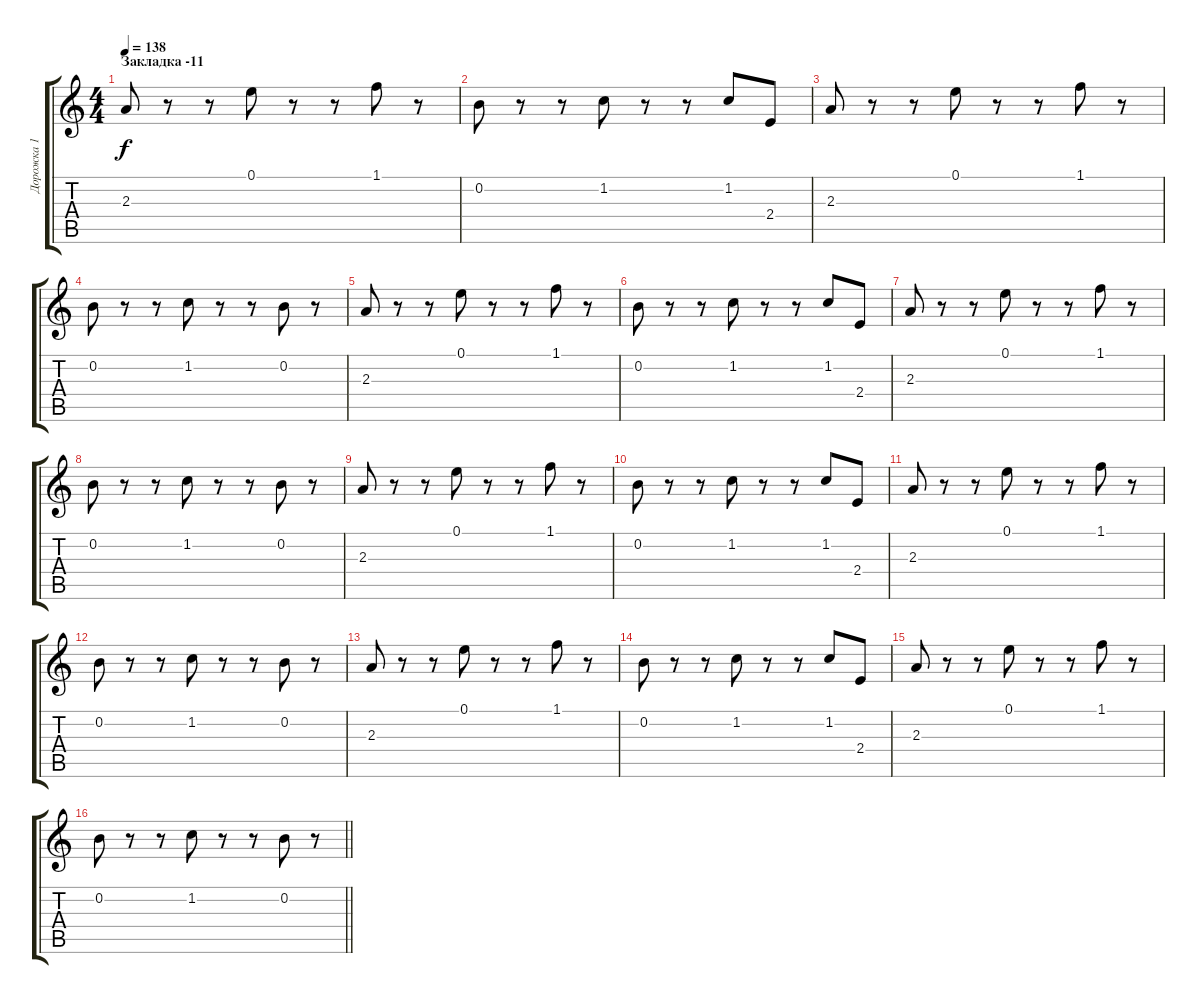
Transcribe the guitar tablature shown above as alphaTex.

\track ("Дорожка 1" "Дорожка 1") {instrument distortionguitar}
\staff {score tabs}
\tuning (E4 B3 G3 D3 A2 E2) {hide}
\ts (4 4)
\section ("" "Закладка -11")
\tempo 138
\clef g2
\ks c
2.3.8{dy f} r.8 r.8 0.1.8 r.8 r.8 1.1.8 r.8 |
0.2.8 r.8 r.8 1.2.8 r.8 r.8 1.2.8 2.4.8 |
2.3.8 r.8 r.8 0.1.8 r.8 r.8 1.1.8 r.8 |
0.2.8 r.8 r.8 1.2.8 r.8 r.8 0.2.8 r.8 |
2.3.8 r.8 r.8 0.1.8 r.8 r.8 1.1.8 r.8 |
0.2.8 r.8 r.8 1.2.8 r.8 r.8 1.2.8 2.4.8 |
2.3.8 r.8 r.8 0.1.8 r.8 r.8 1.1.8 r.8 |
0.2.8 r.8 r.8 1.2.8 r.8 r.8 0.2.8 r.8 |
2.3.8 r.8 r.8 0.1.8 r.8 r.8 1.1.8 r.8 |
0.2.8 r.8 r.8 1.2.8 r.8 r.8 1.2.8 2.4.8 |
2.3.8 r.8 r.8 0.1.8 r.8 r.8 1.1.8 r.8 |
0.2.8 r.8 r.8 1.2.8 r.8 r.8 0.2.8 r.8 |
2.3.8 r.8 r.8 0.1.8 r.8 r.8 1.1.8 r.8 |
0.2.8 r.8 r.8 1.2.8 r.8 r.8 1.2.8 2.4.8 |
2.3.8 r.8 r.8 0.1.8 r.8 r.8 1.1.8 r.8 |
\barLineRight lightlight
0.2.8 r.8 r.8 1.2.8 r.8 r.8 0.2.8 r.8
